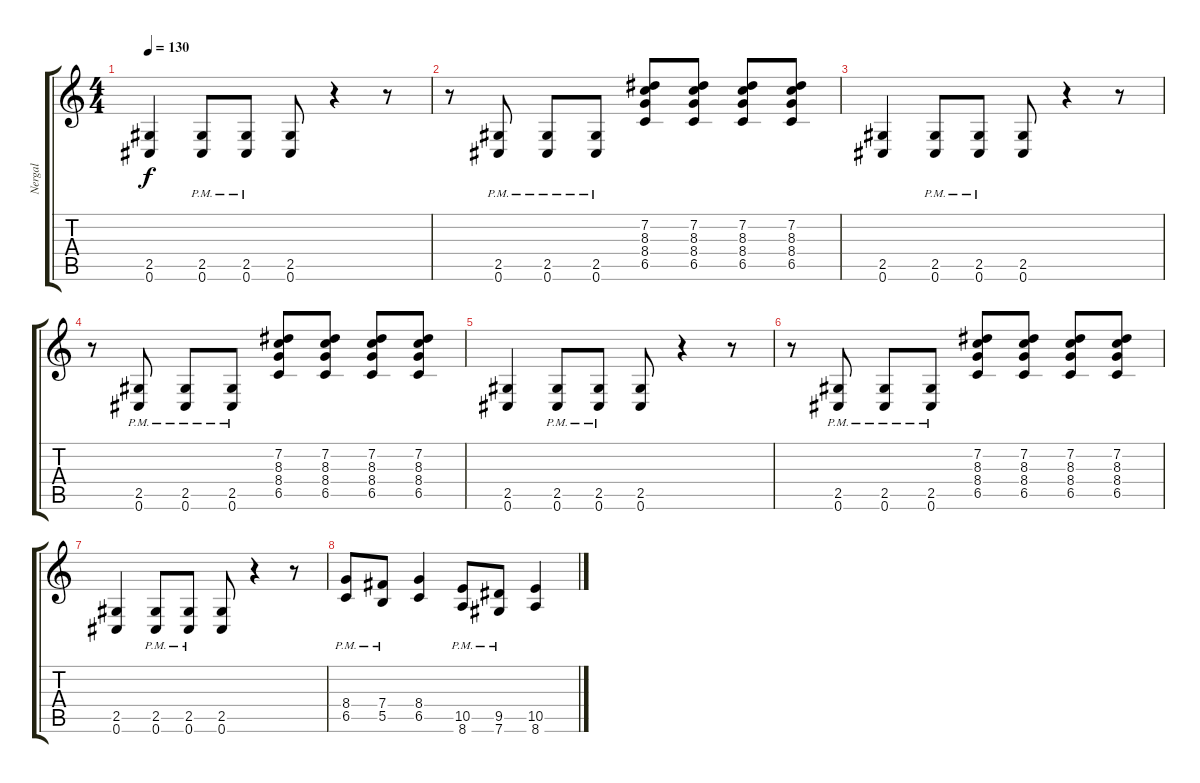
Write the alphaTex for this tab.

\track ("Nergal" "Nergal") {instrument distortionguitar}
\staff {score tabs}
\tuning (Db4 Ab3 E3 B2 Gb2 Db2) {hide}
\ts (4 4)
\tempo 130
\clef g2
\ks c
(2.5 0.6).4{dy f} (2.5{pm} 0.6{pm}).8 (2.5{pm} 0.6{pm}).8 (2.5 0.6).8 r.4 r.8 |
r.8 (2.5{pm} 0.6{pm}).8 (2.5{pm} 0.6{pm}).8 (2.5{pm} 0.6{pm}).8 (7.2 8.3 8.4 6.5).8 (7.2 8.3 8.4 6.5).8 (7.2 8.3 8.4 6.5).8 (7.2 8.3 8.4 6.5).8 |
(2.5 0.6).4 (2.5{pm} 0.6{pm}).8 (2.5{pm} 0.6{pm}).8 (2.5 0.6).8 r.4 r.8 |
r.8 (2.5{pm} 0.6{pm}).8 (2.5{pm} 0.6{pm}).8 (2.5{pm} 0.6{pm}).8 (7.2 8.3 8.4 6.5).8 (7.2 8.3 8.4 6.5).8 (7.2 8.3 8.4 6.5).8 (7.2 8.3 8.4 6.5).8 |
(2.5 0.6).4 (2.5{pm} 0.6{pm}).8 (2.5{pm} 0.6{pm}).8 (2.5 0.6).8 r.4 r.8 |
r.8 (2.5{pm} 0.6{pm}).8 (2.5{pm} 0.6{pm}).8 (2.5{pm} 0.6{pm}).8 (7.2 8.3 8.4 6.5).8 (7.2 8.3 8.4 6.5).8 (7.2 8.3 8.4 6.5).8 (7.2 8.3 8.4 6.5).8 |
(2.5 0.6).4 (2.5{pm} 0.6{pm}).8 (2.5{pm} 0.6{pm}).8 (2.5 0.6).8 r.4 r.8 |
(8.4{pm} 6.5{pm}).8 (7.4{pm} 5.5{pm}).8 (8.4 6.5).4 (10.5{pm} 8.6{pm}).8 (9.5{pm} 7.6{pm}).8 (10.5 8.6).4
